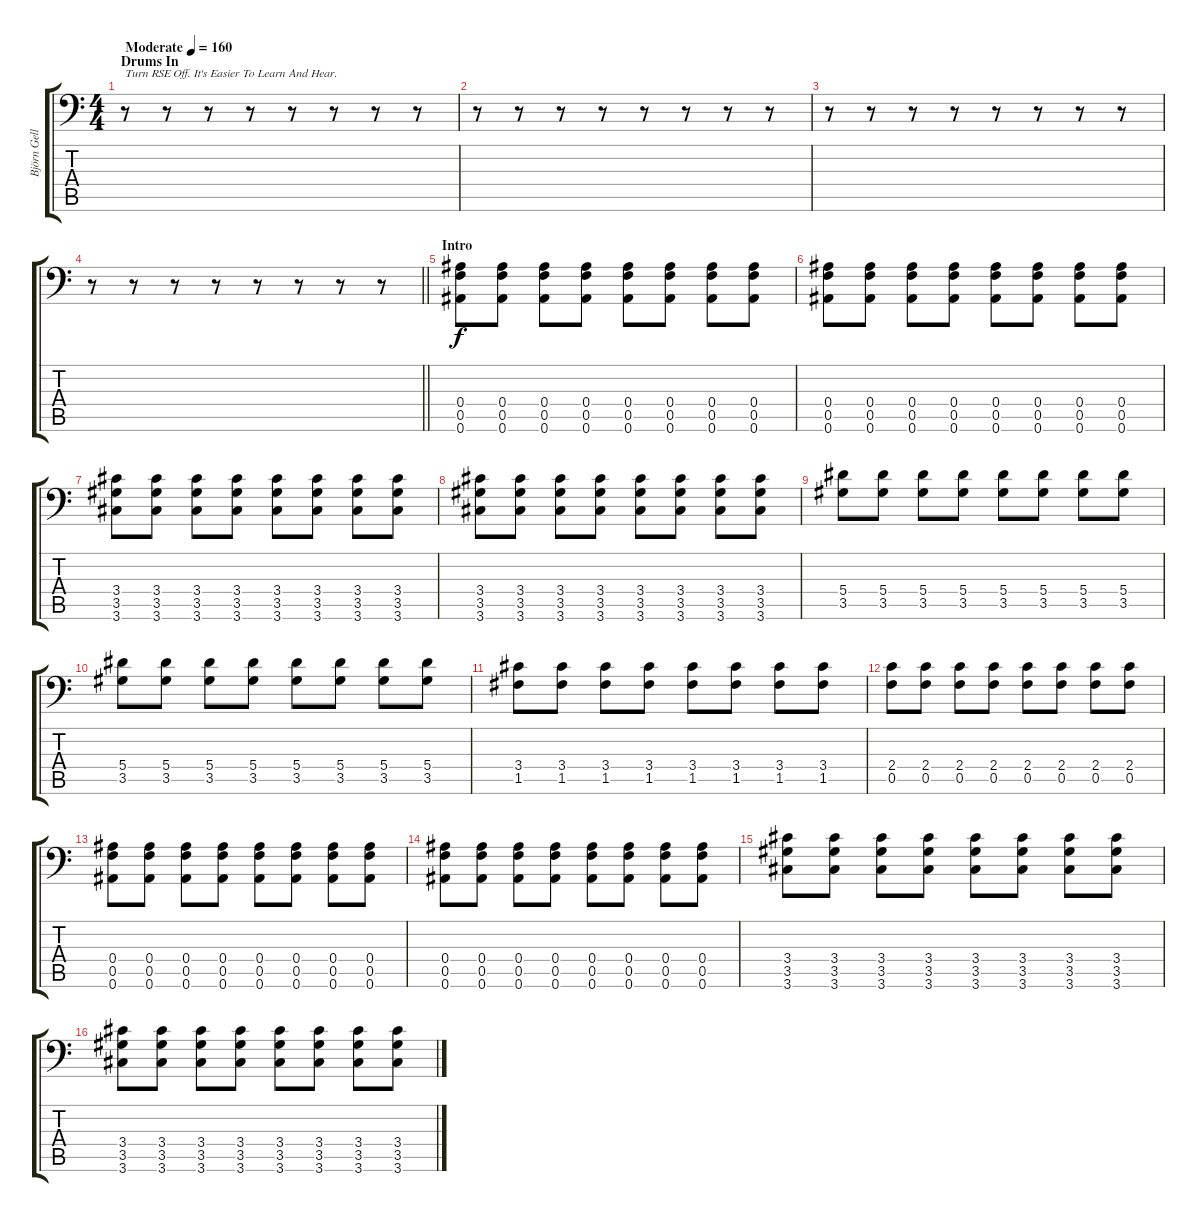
\track ("Björn Gellotte" "Björn Gell") {instrument overdrivenguitar}
\staff {score tabs}
\tuning (C4 G3 Eb3 Bb2 F2 Bb1) {hide}
\ts (4 4)
\section ("" "Drums In")
\tempo (160 "Moderate")
\clef f4
\ks c
r.8{txt "Turn RSE Off. It's Easier To Learn And Hear." dy f instrument overdrivenguitar} r.8 r.8 r.8 r.8 r.8 r.8 r.8 |
r.8 r.8 r.8 r.8 r.8 r.8 r.8 r.8 |
r.8 r.8 r.8 r.8 r.8 r.8 r.8 r.8 |
\barLineRight lightlight
r.8 r.8 r.8 r.8 r.8 r.8 r.8 r.8 |
\section ("" "Intro")
(0.4 0.5 0.6).8{balance 8} (0.4 0.5 0.6).8 (0.4 0.5 0.6).8 (0.4 0.5 0.6).8 (0.4 0.5 0.6).8 (0.4 0.5 0.6).8 (0.4 0.5 0.6).8 (0.4 0.5 0.6).8 |
(0.4 0.5 0.6).8 (0.4 0.5 0.6).8 (0.4 0.5 0.6).8 (0.4 0.5 0.6).8 (0.4 0.5 0.6).8 (0.4 0.5 0.6).8 (0.4 0.5 0.6).8 (0.4 0.5 0.6).8 |
(3.4 3.5 3.6).8 (3.4 3.5 3.6).8 (3.4 3.5 3.6).8 (3.4 3.5 3.6).8 (3.4 3.5 3.6).8 (3.4 3.5 3.6).8 (3.4 3.5 3.6).8 (3.4 3.5 3.6).8 |
(3.4 3.5 3.6).8 (3.4 3.5 3.6).8 (3.4 3.5 3.6).8 (3.4 3.5 3.6).8 (3.4 3.5 3.6).8 (3.4 3.5 3.6).8 (3.4 3.5 3.6).8 (3.4 3.5 3.6).8 |
(5.4 3.5).8 (5.4 3.5).8 (5.4 3.5).8 (5.4 3.5).8 (5.4 3.5).8 (5.4 3.5).8 (5.4 3.5).8 (5.4 3.5).8 |
(5.4 3.5).8 (5.4 3.5).8 (5.4 3.5).8 (5.4 3.5).8 (5.4 3.5).8 (5.4 3.5).8 (5.4 3.5).8 (5.4 3.5).8 |
(3.4 1.5).8 (3.4 1.5).8 (3.4 1.5).8 (3.4 1.5).8 (3.4 1.5).8 (3.4 1.5).8 (3.4 1.5).8 (3.4 1.5).8 |
(2.4 0.5).8 (2.4 0.5).8 (2.4 0.5).8 (2.4 0.5).8 (2.4 0.5).8 (2.4 0.5).8 (2.4 0.5).8 (2.4 0.5).8 |
(0.4 0.5 0.6).8 (0.4 0.5 0.6).8 (0.4 0.5 0.6).8 (0.4 0.5 0.6).8 (0.4 0.5 0.6).8 (0.4 0.5 0.6).8 (0.4 0.5 0.6).8 (0.4 0.5 0.6).8 |
(0.4 0.5 0.6).8 (0.4 0.5 0.6).8 (0.4 0.5 0.6).8 (0.4 0.5 0.6).8 (0.4 0.5 0.6).8 (0.4 0.5 0.6).8 (0.4 0.5 0.6).8 (0.4 0.5 0.6).8 |
(3.4 3.5 3.6).8 (3.4 3.5 3.6).8 (3.4 3.5 3.6).8 (3.4 3.5 3.6).8 (3.4 3.5 3.6).8 (3.4 3.5 3.6).8 (3.4 3.5 3.6).8 (3.4 3.5 3.6).8 |
(3.4 3.5 3.6).8 (3.4 3.5 3.6).8 (3.4 3.5 3.6).8 (3.4 3.5 3.6).8 (3.4 3.5 3.6).8 (3.4 3.5 3.6).8 (3.4 3.5 3.6).8 (3.4 3.5 3.6).8
